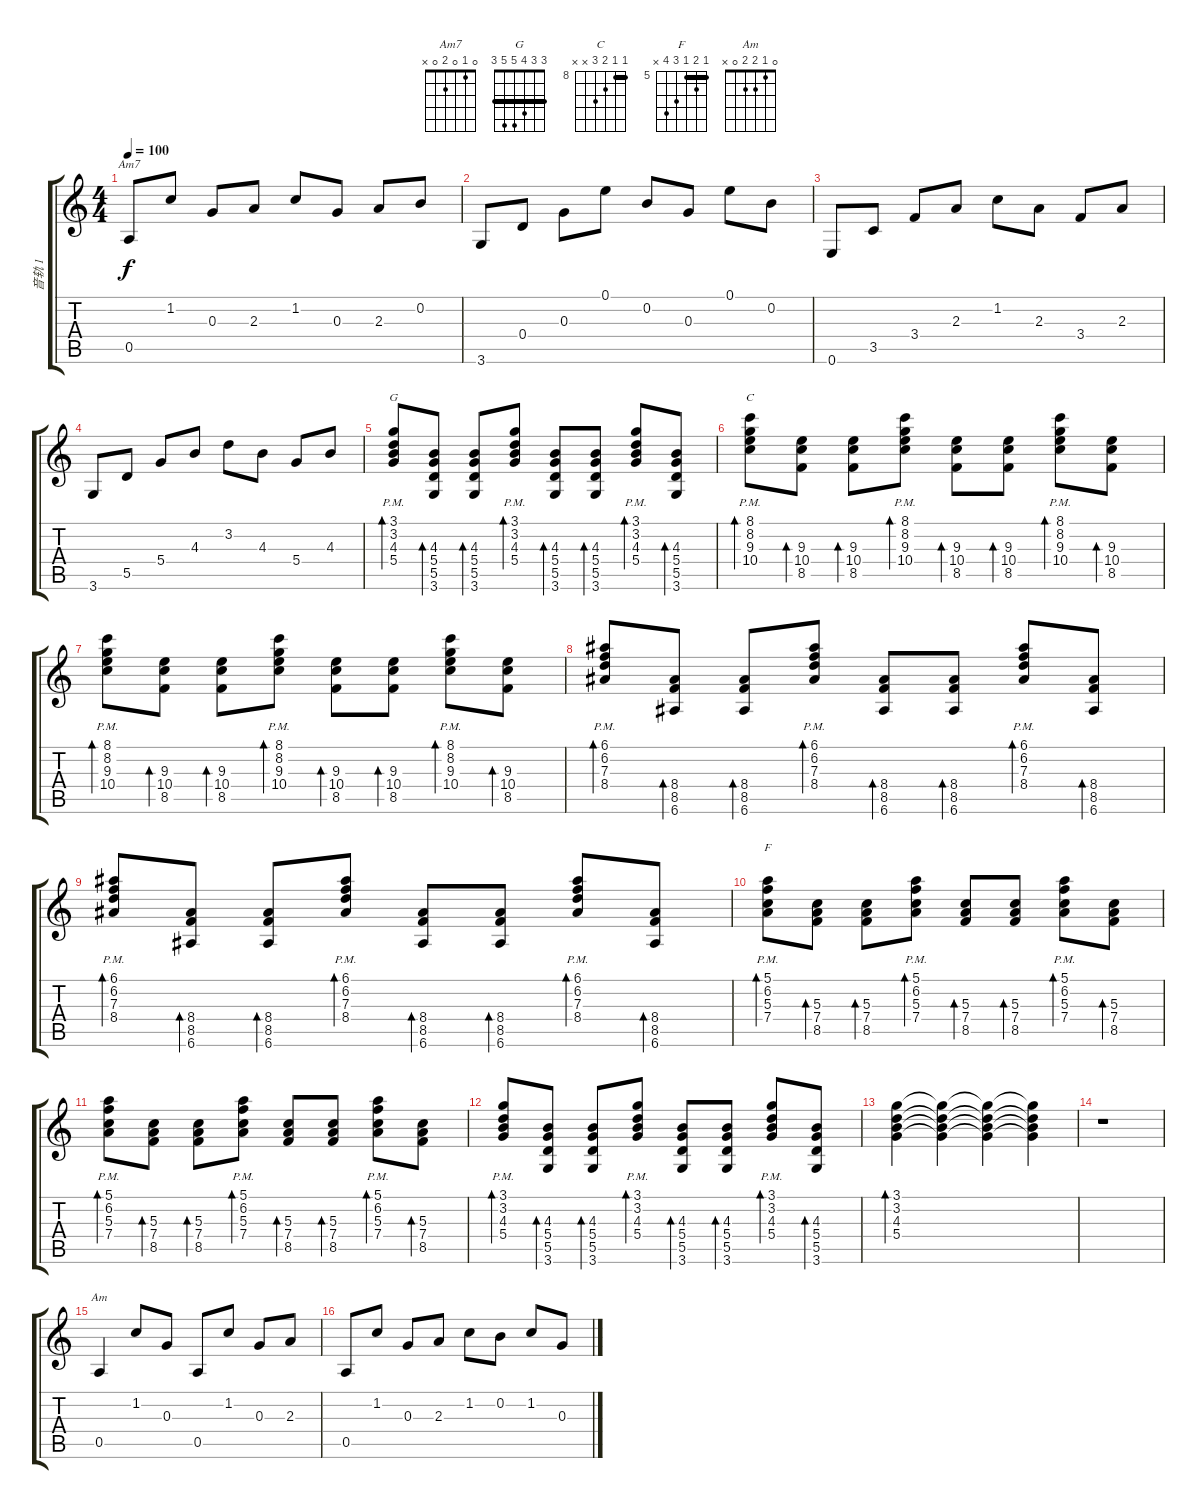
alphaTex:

\track ("音轨 1" "音轨 1") {instrument acousticguitarsteel}
\staff {score tabs}
\tuning (E4 B3 G3 D3 A2 E2) {hide}
\chord ("Am7" 0 1 0 2 0 x)
\chord ("G" 3 3 4 5 5 3) {barre 3}
\chord ("C" 8 8 9 10 x x) {firstfret 8 barre 8}
\chord ("F" 5 6 5 7 8 x) {firstfret 5 barre 5}
\chord ("Am" 0 1 2 2 0 x)
\ts (4 4)
\tempo 100
\clef g2
\ks c
0.5.8{ch "Am7" dy f} 1.2.8 0.3.8 2.3.8 1.2.8 0.3.8 2.3.8 0.2.8 |
3.6.8 0.4.8 0.3.8 0.1.8 0.2.8 0.3.8 0.1.8 0.2.8 |
0.6.8 3.5.8 3.4.8 2.3.8 1.2.8 2.3.8 3.4.8 2.3.8 |
3.6.8 5.5.8 5.4.8 4.3.8 3.2.8 4.3.8 5.4.8 4.3.8 |
(3.1{pm} 3.2{pm} 4.3{pm} 5.4{pm}).8{bd 60 ch "G"} (4.3 5.4 5.5 3.6).8{bd 60} (4.3 5.4 5.5 3.6).8{bd 60} (3.1{pm} 3.2{pm} 4.3{pm} 5.4{pm}).8{bd 60} (4.3 5.4 5.5 3.6).8{bd 60} (4.3 5.4 5.5 3.6).8{bd 60} (3.1 3.2{pm} 4.3{pm} 5.4{pm}).8{bd 60} (4.3 5.4 5.5 3.6).8{bd 60} |
(8.1{pm} 8.2{pm} 9.3{pm} 10.4{pm}).8{bd 60 ch "C"} (9.3 10.4 8.5).8{bd 60} (9.3 10.4 8.5).8{bd 60} (8.1{pm} 8.2{pm} 9.3{pm} 10.4{pm}).8{bd 60} (9.3 10.4 8.5).8{bd 60} (9.3 10.4 8.5).8{bd 60} (8.1{pm} 8.2{pm} 9.3{pm} 10.4{pm}).8{bd 60} (9.3 10.4 8.5).8{bd 60} |
(8.1{pm} 8.2{pm} 9.3{pm} 10.4{pm}).8{bd 60} (9.3 10.4 8.5).8{bd 60} (9.3 10.4 8.5).8{bd 60} (8.1{pm} 8.2{pm} 9.3{pm} 10.4{pm}).8{bd 60} (9.3 10.4 8.5).8{bd 60} (9.3 10.4 8.5).8{bd 60} (8.1{pm} 8.2{pm} 9.3{pm} 10.4{pm}).8{bd 60} (9.3 10.4 8.5).8{bd 60} |
(6.1{pm} 6.2{pm} 7.3{pm} 8.4{pm}).8{bd 60} (8.4 8.5 6.6).8{bd 60} (8.4 8.5 6.6).8{bd 60} (6.1{pm} 6.2{pm} 7.3{pm} 8.4{pm}).8{bd 60} (8.4 8.5 6.6).8{bd 60} (8.4 8.5 6.6).8{bd 60} (6.1{pm} 6.2{pm} 7.3{pm} 8.4{pm}).8{bd 60} (8.4 8.5 6.6).8{bd 60} |
(6.1{pm} 6.2{pm} 7.3{pm} 8.4{pm}).8{bd 60} (8.4 8.5 6.6).8{bd 60} (8.4 8.5 6.6).8{bd 60} (6.1{pm} 6.2{pm} 7.3{pm} 8.4{pm}).8{bd 60} (8.4 8.5 6.6).8{bd 60} (8.4 8.5 6.6).8{bd 60} (6.1{pm} 6.2{pm} 7.3{pm} 8.4{pm}).8{bd 60} (8.4 8.5 6.6).8{bd 60} |
(5.1{pm} 6.2{pm} 5.3{pm} 7.4{pm}).8{bd 60 ch "F"} (5.3 7.4 8.5).8{bd 60} (5.3 7.4 8.5).8{bd 60} (5.1{pm} 6.2{pm} 5.3{pm} 7.4{pm}).8{bd 60} (5.3 7.4 8.5).8{bd 60} (5.3 7.4 8.5).8{bd 60} (5.1 6.2{pm} 5.3{pm} 7.4{pm}).8{bd 60} (5.3 7.4 8.5).8{bd 60} |
(5.1{pm} 6.2{pm} 5.3{pm} 7.4{pm}).8{bd 60} (5.3 7.4 8.5).8{bd 60} (5.3 7.4 8.5).8{bd 60} (5.1{pm} 6.2{pm} 5.3{pm} 7.4{pm}).8{bd 60} (5.3 7.4 8.5).8{bd 60} (5.3 7.4 8.5).8{bd 60} (5.1 6.2{pm} 5.3{pm} 7.4{pm}).8{bd 60} (5.3 7.4 8.5).8{bd 60} |
(3.1{pm} 3.2{pm} 4.3{pm} 5.4{pm}).8{bd 60} (4.3 5.4 5.5 3.6).8{bd 60} (4.3 5.4 5.5 3.6).8{bd 60} (3.1{pm} 3.2{pm} 4.3{pm} 5.4{pm}).8{bd 60} (4.3 5.4 5.5 3.6).8{bd 60} (4.3 5.4 5.5 3.6).8{bd 60} (3.1 3.2{pm} 4.3{pm} 5.4{pm}).8{bd 60} (4.3 5.4 5.5 3.6).8{bd 60} |
(3.1 3.2 4.3 5.4).4{bd 480} (3.1{t} 3.2{t} 4.3{t} 5.4{t}).4 (3.1{t} 3.2{t} 4.3{t} 5.4{t}).4 (3.1{t} 3.2{t} 4.3{t} 5.4{t}).4 |
r.1 |
0.5.4{ch "Am"} 1.2.8 0.3.8 0.5.8 1.2.8 0.3.8 2.3.8 |
0.5.8 1.2.8 0.3.8 2.3.8 1.2.8 0.2.8 1.2.8 0.3.8
